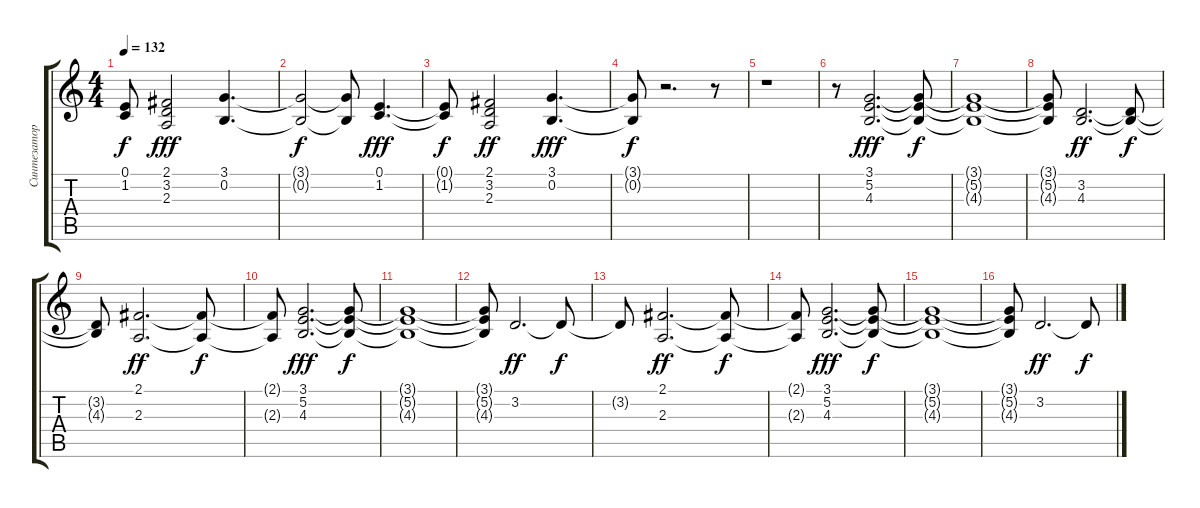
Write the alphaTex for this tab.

\track ("Синтезатор (Ритм)" "Синтезатор") {instrument pad3polysynth}
\staff {score tabs}
\tuning (E4 B3 G3 D3 A2 E2) {hide}
\ts (4 4)
\tempo 132
\clef g2
\ks c
(0.1{t} 1.2{t}).8{dy f} (2.1 3.2 2.3).2{dy fff} (3.1 0.2).4{d} |
(3.1{t} 0.2{t}).2{dy f} (3.1{t} 0.2{t}).8 (0.1 1.2).4{d dy fff} |
(0.1{t} 1.2{t}).8{dy f} (2.1 3.2 2.3).2{dy ff} (3.1 0.2).4{d dy fff} |
(3.1{t} 0.2{t}).8{dy f} r.2{d} r.8 |
r.1 |
r.8 (3.1 5.2 4.3).2{d dy fff} (3.1{t} 5.2{t} 4.3{t}).8{dy f} |
(3.1{t} 5.2{t} 4.3{t}).1 |
(3.1{t} 5.2{t} 4.3{t}).8 (3.2 4.3).2{d dy ff} (3.2{t} 4.3{t}).8{dy f} |
(3.2{t} 4.3{t}).8 (2.1 2.3).2{d dy ff} (2.1{t} 2.3{t}).8{dy f} |
(2.1{t} 2.3{t}).8 (3.1 5.2 4.3).2{d dy fff} (3.1{t} 5.2{t} 4.3{t}).8{dy f} |
(3.1{t} 5.2{t} 4.3{t}).1 |
(3.1{t} 5.2{t} 4.3{t}).8 3.2.2{d dy ff} 3.2{t}.8{dy f} |
3.2{t}.8 (2.1 2.3).2{d dy ff} (2.1{t} 2.3{t}).8{dy f} |
(2.1{t} 2.3{t}).8 (3.1 5.2 4.3).2{d dy fff} (3.1{t} 5.2{t} 4.3{t}).8{dy f} |
(3.1{t} 5.2{t} 4.3{t}).1 |
(3.1{t} 5.2{t} 4.3{t}).8 3.2.2{d dy ff} 3.2{t}.8{dy f}
